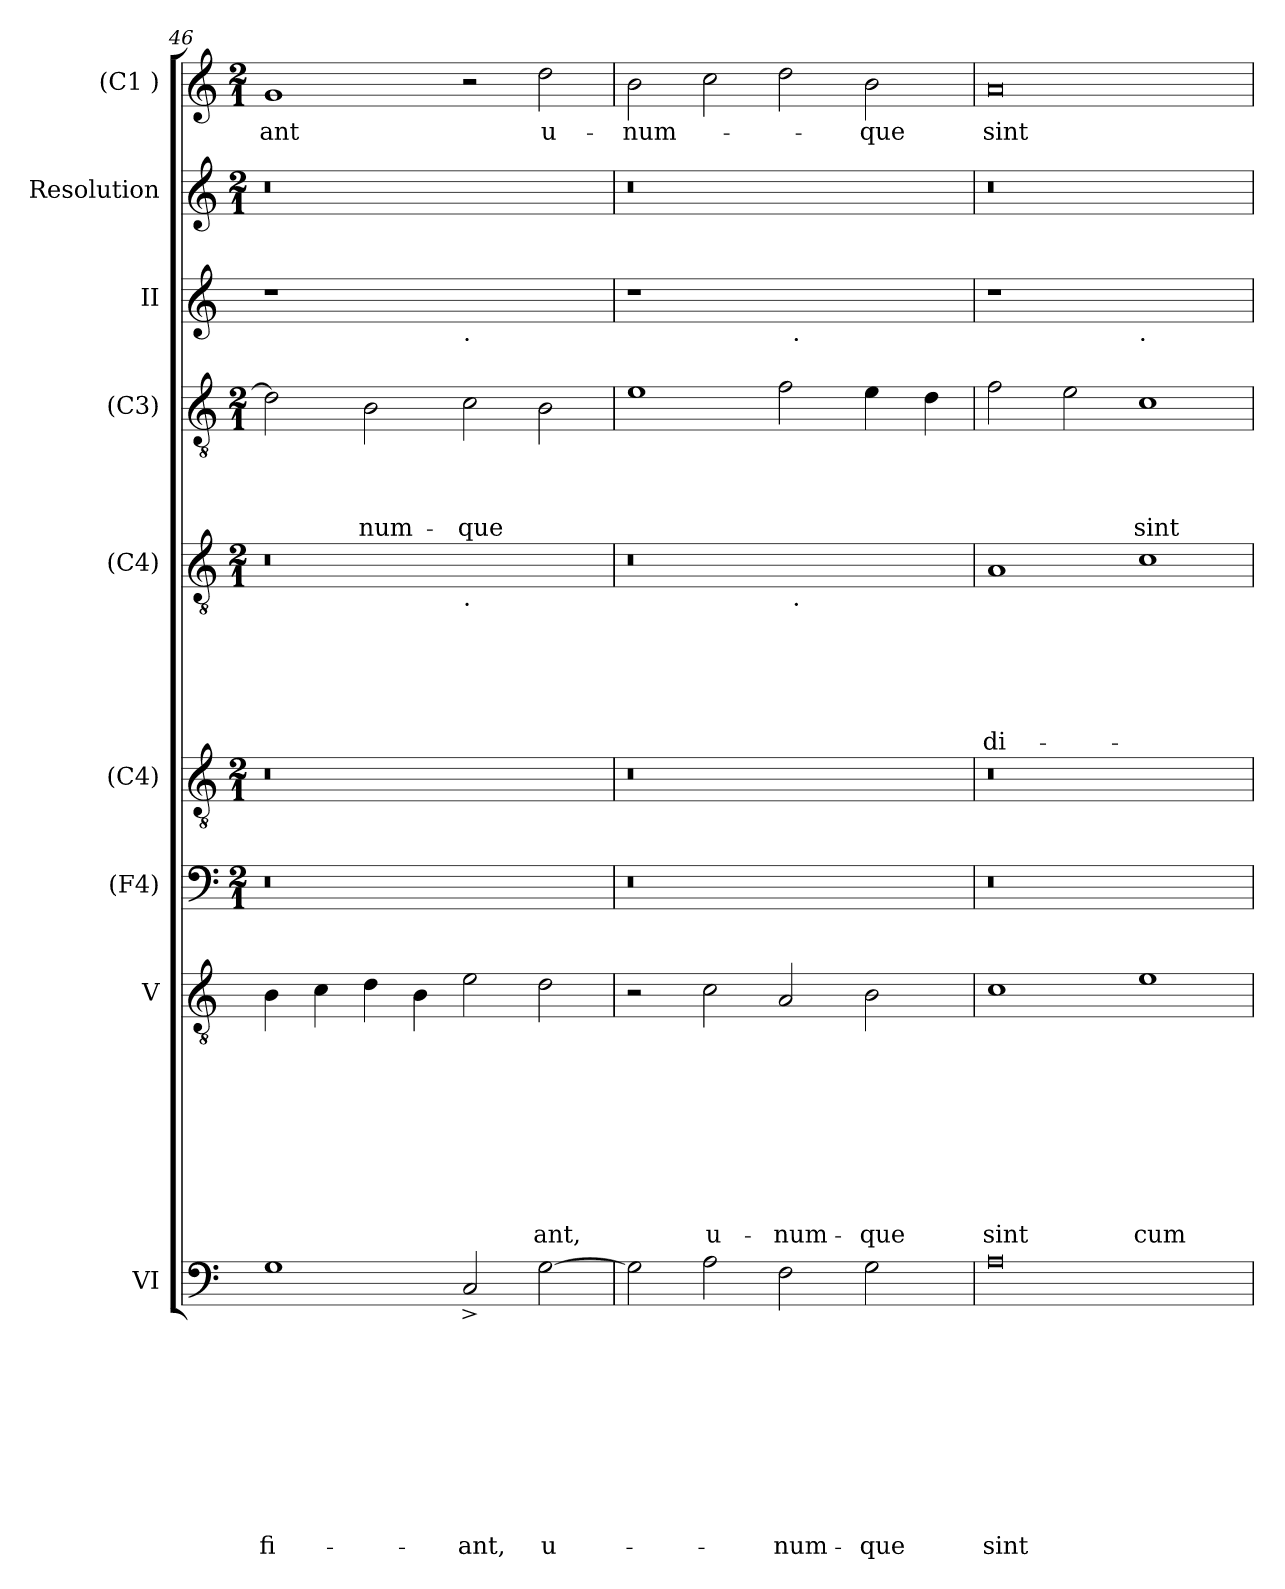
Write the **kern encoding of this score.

**kern	**text	**text	**text	**text	**text	**text	**text	**text	**text	**text	**kern	**text	**text	**text	**text	**text	**text	**text	**text	**text	**kern	**kern	**kern	**text	**text	**text	**text	**text	**text	**kern	**text	**text	**text	**text	**kern	**kern	**kern	**text
*part9	*part9	*part9	*part9	*part9	*part9	*part9	*part9	*part9	*part9	*part9	*part8	*part8	*part8	*part8	*part8	*part8	*part8	*part8	*part8	*part8	*part7	*part6	*part5	*part5	*part5	*part5	*part5	*part5	*part5	*part4	*part4	*part4	*part4	*part4	*part3	*part2	*part1	*part1
*staff9	*staff9	*staff9	*staff9	*staff9	*staff9	*staff9	*staff9	*staff9	*staff9	*staff9	*staff8	*staff8	*staff8	*staff8	*staff8	*staff8	*staff8	*staff8	*staff8	*staff8	*staff7	*staff6	*staff5	*staff5	*staff5	*staff5	*staff5	*staff5	*staff5	*staff4	*staff4	*staff4	*staff4	*staff4	*staff3	*staff2	*staff1	*staff1
*I"VI	*	*	*	*	*	*	*	*	*	*	*I"V	*	*	*	*	*	*	*	*	*	*I"(F4)	*I"(C4)	*I"(C4)	*	*	*	*	*	*	*I"(C3)	*	*	*	*	*I"II	*I"Resolution	*I"(C1 )	*
*I'VI	*	*	*	*	*	*	*	*	*	*	*I'V	*	*	*	*	*	*	*	*	*	*	*	*	*	*	*	*	*	*	*	*	*	*	*	*I'II	*	*	*
*clefF4	*	*	*	*	*	*	*	*	*	*	*clefGv2	*	*	*	*	*	*	*	*	*	*clefF4	*clefGv2	*clefGv2	*	*	*	*	*	*	*clefGv2	*	*	*	*	*clefG2	*clefG2	*clefG2	*
*k[]	*	*	*	*	*	*	*	*	*	*	*k[]	*	*	*	*	*	*	*	*	*	*k[]	*k[]	*k[]	*	*	*	*	*	*	*k[]	*	*	*	*	*k[]	*k[]	*k[]	*
*C:	*	*	*	*	*	*	*	*	*	*	*C:	*	*	*	*	*	*	*	*	*	*C:	*C:	*C:	*	*	*	*	*	*	*C:	*	*	*	*	*C:	*C:	*C:	*
*	*	*	*	*	*	*	*	*	*	*	*	*	*	*	*	*	*	*	*	*	*M2/1	*M2/1	*M2/1	*	*	*	*	*	*	*M2/1	*	*	*	*	*	*M2/1	*M2/1	*
=46	=46	=46	=46	=46	=46	=46	=46	=46	=46	=46	=46	=46	=46	=46	=46	=46	=46	=46	=46	=46	=46	=46	=46	=46	=46	=46	=46	=46	=46	=46	=46	=46	=46	=46	=46	=46	=46	=46
!	!	!	!	!	!	!	!	!	!	!LO:LY:b	!	!	!	!	!	!	!	!	!	!	!	!	!	!	!	!	!	!	!	!	!	!	!	!	!	!	!	!LO:LY:b
*	*	*	*	*	*	*	*	*	*	*	*	*	*	*	*	*	*	*	*	*	*	*	*^	*	*	*	*	*	*	*	*	*	*	*	*	*	*	*
1G	.	.	.	.	.	.	.	.	.	fi-	4B\	.	.	.	.	.	.	.	.	.	0r	0r	0r	1ryy	.	.	.	.	.	.	2d\]	.	.	.	.	1r	0r	1g	-ant
.	.	.	.	.	.	.	.	.	.	.	4c\	.	.	.	.	.	.	.	.	.	.	.	.	.	.	.	.	.	.	.	.	.	.	.	.	.	.	.	.
!	!	!	!	!	!	!	!	!	!	!	!	!	!	!	!	!	!	!	!	!	!	!	!	!	!	!	!	!	!	!	!	!	!	!	!LO:LY:b	!	!	!	!
.	.	.	.	.	.	.	.	.	.	.	4d\	.	.	.	.	.	.	.	.	.	.	.	.	.	.	.	.	.	.	.	2B\	.	.	.	-num-	.	.	.	.
.	.	.	.	.	.	.	.	.	.	.	4B\	.	.	.	.	.	.	.	.	.	.	.	.	.	.	.	.	.	.	.	.	.	.	.	.	.	.	.	.
!	!	!	!	!	!	!	!	!	!	!	!	!	!	!	!	!	!	!	!	!	!	!	!	!	!	!	!	!	!	!	!	!	!	!	!	!LO:TX:b:t=.	!	!	!
!	!	!	!	!	!	!	!	!	!	!	!	!	!	!	!	!	!	!	!	!	!	!	!	!LO:TX:b:t=.	!	!	!	!	!	!	!	!	!	!	!	!	!	!	!
!	!	!	!	!	!	!	!	!	!	!LO:LY:b	!	!	!	!	!	!	!	!	!	!	!	!	!	!	!	!	!	!	!	!	!	!	!	!	!LO:LY:b	!	!	!	!
2C^</	.	.	.	.	.	.	.	.	.	-ant,	2e\	.	.	.	.	.	.	.	.	.	.	.	.	1ryy	.	.	.	.	.	.	2c\	.	.	.	-que	1ryy	.	2r	.
!	!	!	!	!	!	!	!	!	!	!LO:LY:b	!	!	!	!	!	!	!	!	!	!LO:LY:b	!	!	!	!	!	!	!	!	!	!	!	!	!	!	!	!	!	!	!LO:LY:b
[>2G\	.	.	.	.	.	.	.	.	.	u-	2d\	.	.	.	.	.	.	.	.	-ant,	.	.	.	.	.	.	.	.	.	.	2B\	.	.	.	.	.	.	2dd\	u-
!!LO:PB:g=z
=47	=47	=47	=47	=47	=47	=47	=47	=47	=47	=47	=47	=47	=47	=47	=47	=47	=47	=47	=47	=47	=47	=47	=47	=47	=47	=47	=47	=47	=47	=47	=47	=47	=47	=47	=47	=47	=47	=47	=47
!	!	!	!	!	!	!	!	!	!	!	!	!	!	!	!	!	!	!	!	!	!	!	!	!	!	!	!	!	!	!	!	!	!	!	!	!	!	!	!LO:LY:b
2G\]	.	.	.	.	.	.	.	.	.	.	2r	.	.	.	.	.	.	.	.	.	0r	0r	0r	1ryy	.	.	.	.	.	.	1e	.	.	.	.	1r	0r	2b\	-num-
!	!	!	!	!	!	!	!	!	!	!	!	!	!	!	!	!	!	!	!	!LO:LY:b	!	!	!	!	!	!	!	!	!	!	!	!	!	!	!	!	!	!	!
2A\	.	.	.	.	.	.	.	.	.	.	2c\	.	.	.	.	.	.	.	.	u-	.	.	.	.	.	.	.	.	.	.	.	.	.	.	.	.	.	2cc\	.
!	!	!	!	!	!	!	!	!	!	!LO:LY:b	!	!	!	!	!	!	!	!	!	!LO:LY:b	!	!	!	!	!	!	!	!	!	!	!	!	!	!	!	!	!	!	!
2F\	.	.	.	.	.	.	.	.	.	-num-	2A/	.	.	.	.	.	.	.	.	-num-	.	.	.	32ryy	.	.	.	.	.	.	2f\	.	.	.	.	32ryy	.	2dd\	.
!	!	!	!	!	!	!	!	!	!	!	!	!	!	!	!	!	!	!	!	!	!	!	!	!	!	!	!	!	!	!	!	!	!	!	!	!LO:TX:b:t=.	!	!	!
!	!	!	!	!	!	!	!	!	!	!	!	!	!	!	!	!	!	!	!	!	!	!	!	!LO:TX:b:t=.	!	!	!	!	!	!	!	!	!	!	!	!	!	!	!
.	.	.	.	.	.	.	.	.	.	.	.	.	.	.	.	.	.	.	.	.	.	.	.	2ryy	.	.	.	.	.	.	.	.	.	.	.	32%31ryy	.	.	.
!	!	!	!	!	!	!	!	!	!	!LO:LY:b	!	!	!	!	!	!	!	!	!	!LO:LY:b	!	!	!	!	!	!	!	!	!	!	!	!	!	!	!	!	!	!	!LO:LY:b
2G\	.	.	.	.	.	.	.	.	.	-que	2B\	.	.	.	.	.	.	.	.	-que	.	.	.	.	.	.	.	.	.	.	4e\	.	.	.	.	.	.	2b\	-que
.	.	.	.	.	.	.	.	.	.	.	.	.	.	.	.	.	.	.	.	.	.	.	.	4...ryy	.	.	.	.	.	.	.	.	.	.	.	.	.	.	.
.	.	.	.	.	.	.	.	.	.	.	.	.	.	.	.	.	.	.	.	.	.	.	.	.	.	.	.	.	.	.	4d\	.	.	.	.	.	.	.	.
=48	=48	=48	=48	=48	=48	=48	=48	=48	=48	=48	=48	=48	=48	=48	=48	=48	=48	=48	=48	=48	=48	=48	=48	=48	=48	=48	=48	=48	=48	=48	=48	=48	=48	=48	=48	=48	=48	=48	=48
!	!	!	!	!	!	!	!	!	!	!LO:LY:b	!	!	!	!	!	!	!	!	!	!LO:LY:b	!	!	!	!	!	!	!	!	!	!LO:LY:b	!	!	!	!	!	!	!	!	!LO:LY:b
*	*	*	*	*	*	*	*	*	*	*	*	*	*	*	*	*	*	*	*	*	*	*	*v	*v	*	*	*	*	*	*	*	*	*	*	*	*	*	*	*
0A	.	.	.	.	.	.	.	.	.	sint	1c	.	.	.	.	.	.	.	.	sint	0r	0r	1A	.	.	.	.	.	di-	2f\	.	.	.	.	1r	0r	0a	sint
.	.	.	.	.	.	.	.	.	.	.	.	.	.	.	.	.	.	.	.	.	.	.	.	.	.	.	.	.	.	2e\	.	.	.	.	.	.	.	.
!	!	!	!	!	!	!	!	!	!	!	!	!	!	!	!	!	!	!	!	!	!	!	!	!	!	!	!	!	!	!	!	!	!	!	!LO:TX:b:t=.	!	!	!
!	!	!	!	!	!	!	!	!	!	!	!	!	!	!	!	!	!	!	!	!LO:LY:b	!	!	!	!	!	!	!	!	!	!	!	!	!	!LO:LY:b	!	!	!	!
.	.	.	.	.	.	.	.	.	.	.	1e	.	.	.	.	.	.	.	.	cum	.	.	[>1c	.	.	.	.	.	.	1c	.	.	.	sint	1ryy	.	.	.
=	=	=	=	=	=	=	=	=	=	=	=	=	=	=	=	=	=	=	=	=	=	=	=	=	=	=	=	=	=	=	=	=	=	=	=	=	=	=
*-	*-	*-	*-	*-	*-	*-	*-	*-	*-	*-	*-	*-	*-	*-	*-	*-	*-	*-	*-	*-	*-	*-	*-	*-	*-	*-	*-	*-	*-	*-	*-	*-	*-	*-	*-	*-	*-	*-
